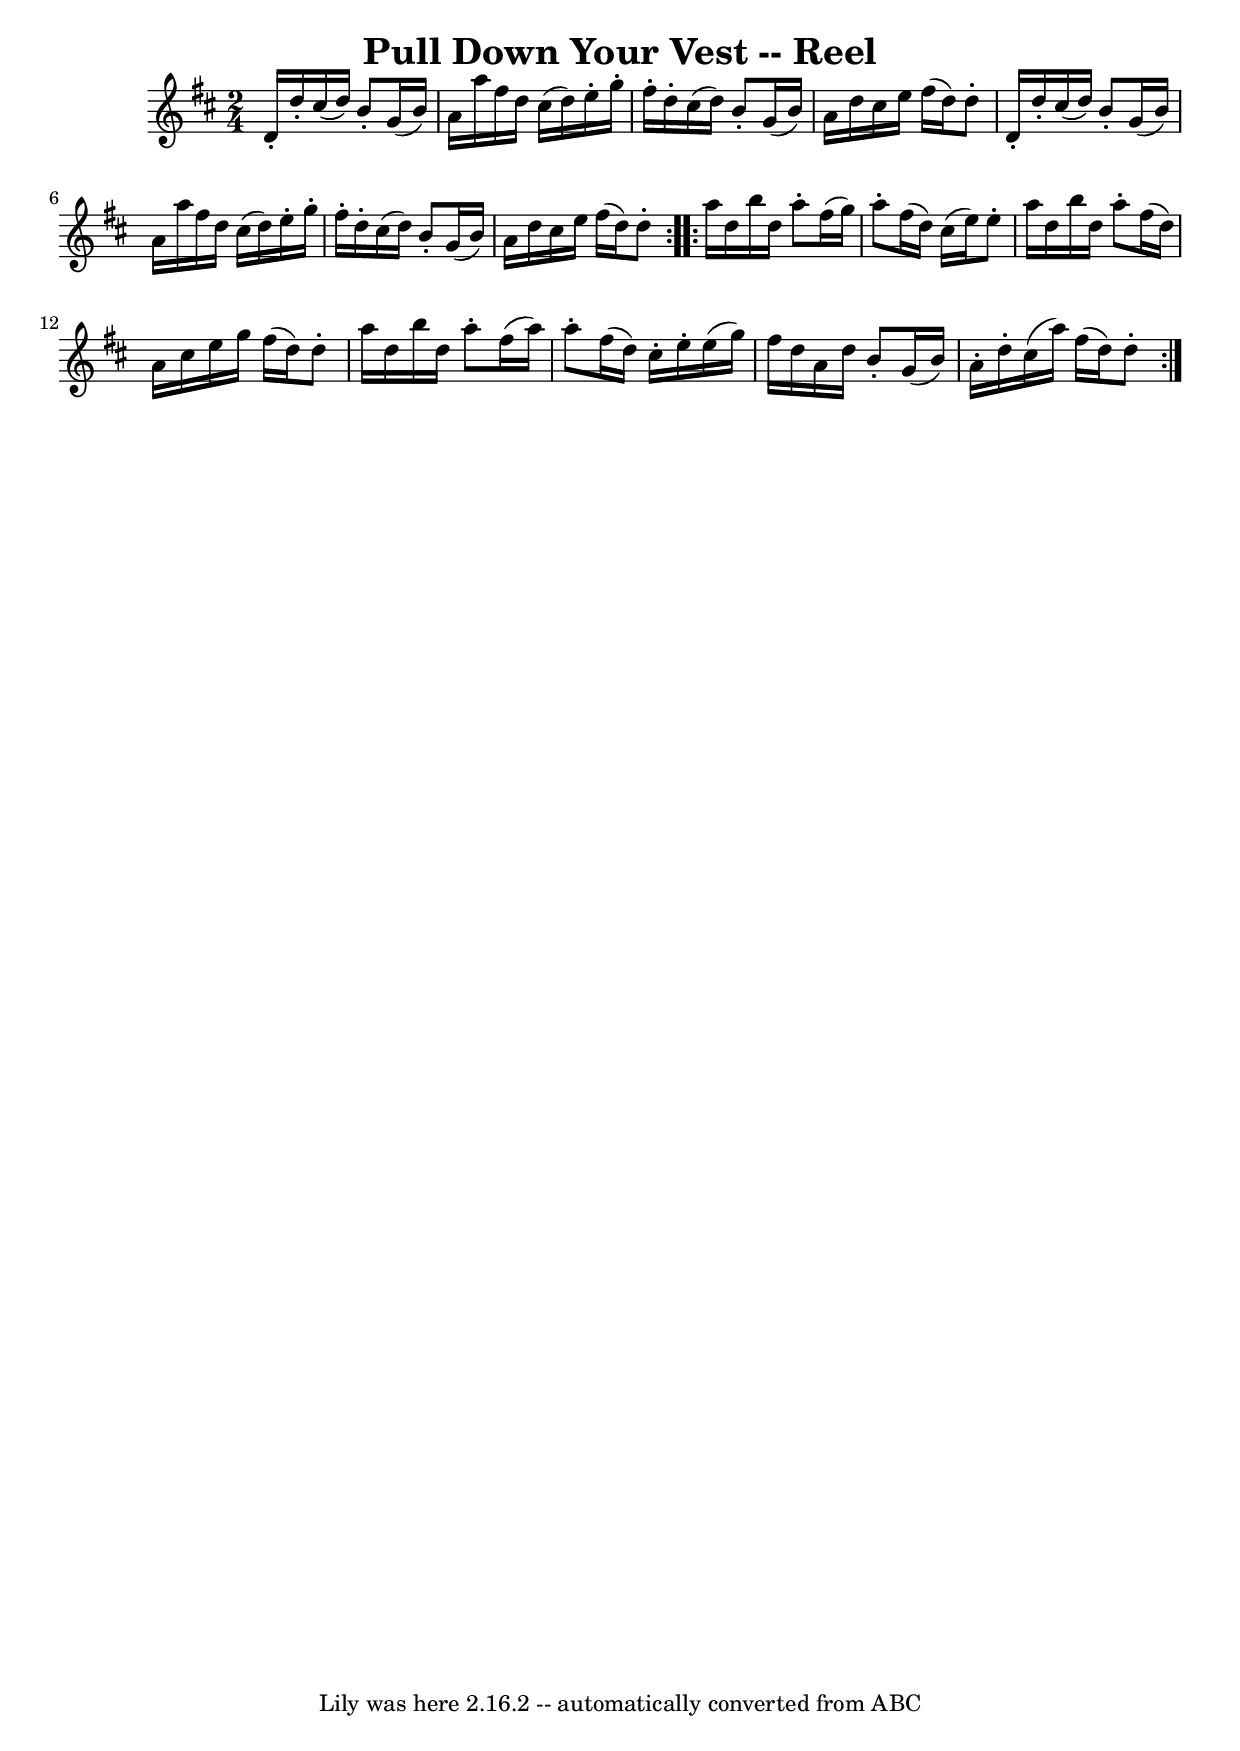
\version "2.16.2"
\include "Mammoth.ily"
\header {
  %% book = "Ryan's Mammoth Collection"
  crossRefNumber = "1"
  footnotes = "\\\\183"
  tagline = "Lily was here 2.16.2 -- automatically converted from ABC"
  title = "Pull Down Your Vest -- Reel"

}
voicedefault =  {



  \repeat volta 2 {

    \time 2/4 
    \key d \major
    d'16 -. d''16 -. cis''16 (d''16) b'8 -. 
    g'16 (b'16)   |
    a'16 a''16 fis''16 d''16 cis''16 (
    d''16) e''16 -. g''16 -.   |
    fis''16 -. d''16 -. cis''16 
    (d''16) b'8 -. g'16 (b'16)   |
    a'16 d''16    
    cis''16 e''16 fis''16 (d''16) d''8 -.   |
    d'16 -.   
    d''16 -. cis''16 (d''16) b'8 -. g'16 (b'16)   |
    a'16 
    a''16 fis''16 d''16 cis''16 (d''16) e''16 -. g''16 -.   
    |
    fis''16 -. d''16 -. cis''16 (d''16) b'8 -. g'16 (
    b'16)   |
    a'16 d''16 cis''16 e''16 fis''16 (d''16  -) d''8 -.   
  } 
  \repeat volta 2 {
    a''16 d''16 b''16 d''16 a''8 -. fis''16 (g''16)   |
    a''8 -. fis''16 (d''16)   
    cis''16 (e''16) e''8 -.   |
    a''16 d''16 b''16 d''16   
    a''8 -. fis''16 (d''16)   |
    a'16 cis''16 e''16 g''16 
    fis''16 (d''16) d''8 -.   |
    a''16 d''16 b''16    
    d''16 a''8 -. fis''16 (a''16)   |
    a''8 -. fis''16 (
    d''16) cis''16 -. e''16 -. e''16 (g''16)   |
    fis''16    
    d''16 a'16 d''16 b'8 -. g'16 (b'16)   |
    a'16 -.   
    d''16 -. cis''16 (a''16) fis''16 (d''16) d''8 -.   
  }   

}

\score{
  <<

    \context Staff="default"
    {
      \voicedefault 
      
    }

  >>
  \layout {
    
  }
  \midi {
  }

}
